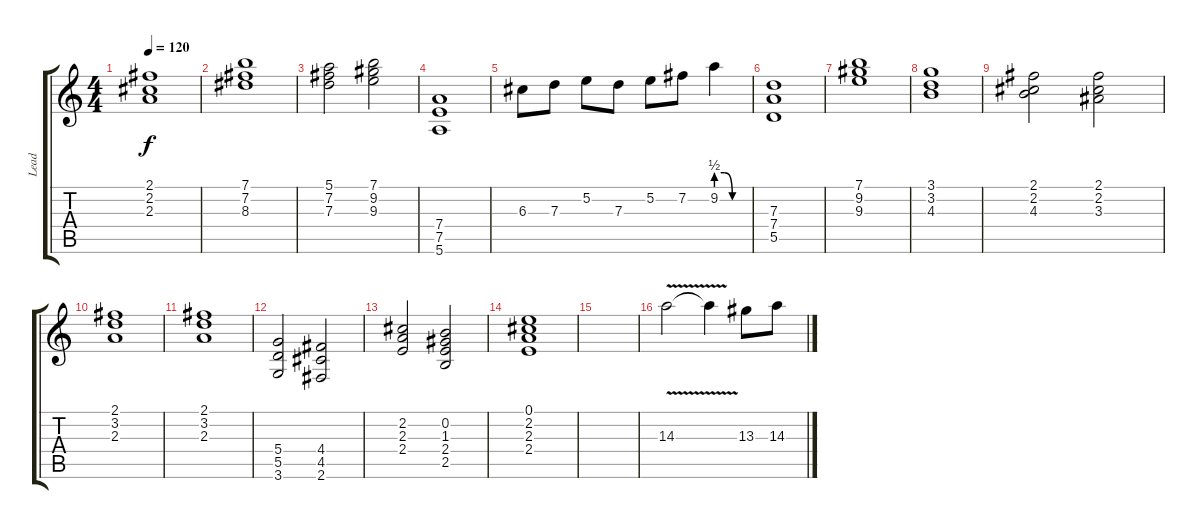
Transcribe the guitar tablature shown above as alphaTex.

\track ("Lead" "Lead") {instrument overdrivenguitar}
\staff {score tabs}
\tuning (E4 B3 G3 D3 A2 E2) {hide}
\ts (4 4)
\tempo 120
\clef g2
\ks c
(2.1 2.2 2.3).1{dy f} |
(7.1 7.2 8.3).1 |
(5.1 7.2 7.3).2 (7.1 9.2 9.3).2 |
(7.4 7.5 5.6).1 |
6.3.8 7.3.8 5.2.8 7.3.8 5.2.8 7.2.8 9.2{be (custom 0 2 15 2 30 0 60 0)}.4 |
(7.3 7.4 5.5).1 |
(7.1 9.2 9.3).1 |
(3.1 3.2 4.3).1 |
(2.1 2.2 4.3).2 (2.1 2.2 3.3).2 |
(2.1 3.2 2.3).1 |
(2.1 3.2 2.3).1 |
(5.4 5.5 3.6).2 (4.4 4.5 2.6).2 |
(2.2 2.3 2.4).2 (0.2 1.3 2.4 2.5).2 |
(0.1 2.2 2.3 2.4).1 |
|
14.3{v}.2 14.3{t}.4 13.3.8 14.3.8
